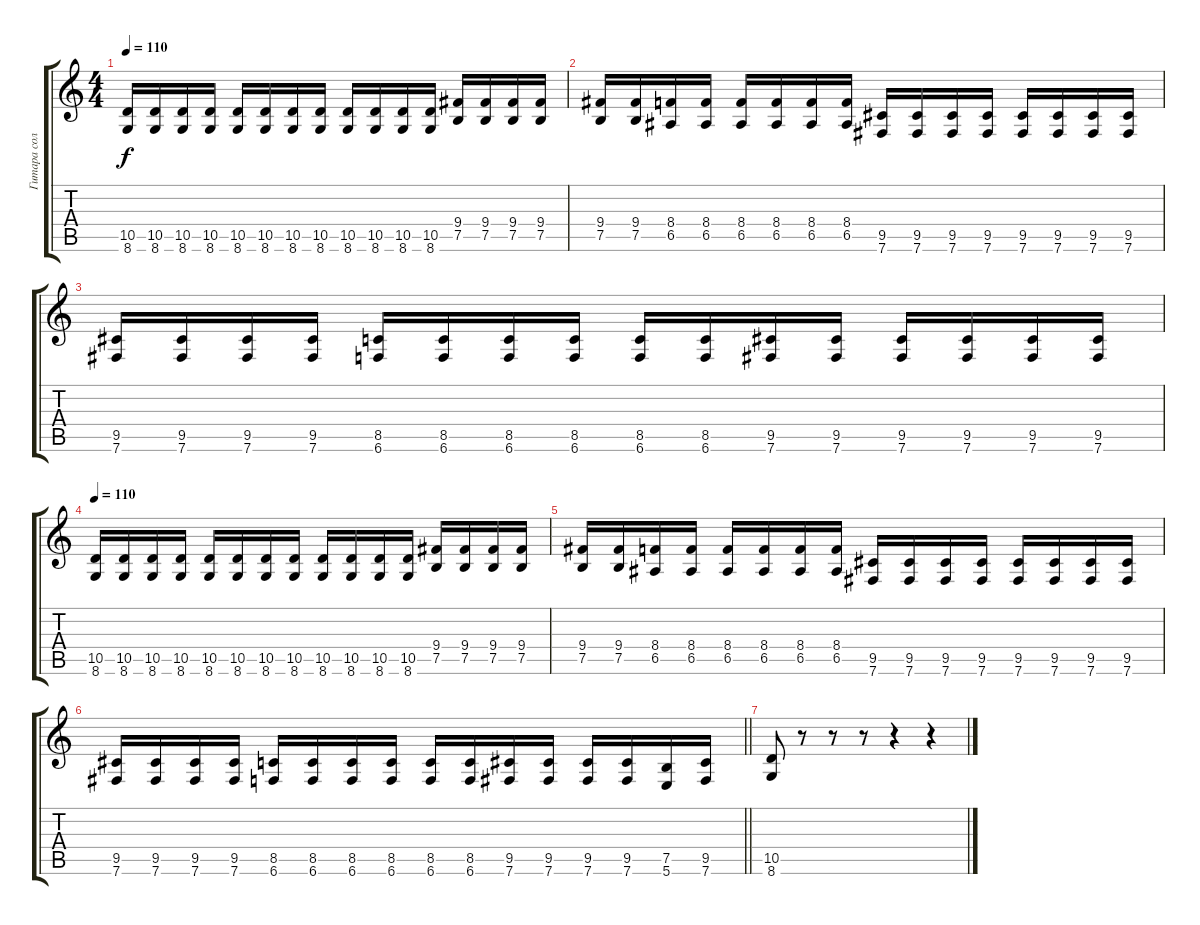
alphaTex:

\track ("Гитара соло Витя" "Гитара сол") {instrument distortionguitar}
\staff {score tabs}
\tuning (B3 Gb3 D3 A2 E2 B1) {hide}
\ts (4 4)
\tempo 110
\clef g2
\ks c
(10.5 8.6).16{dy f} (10.5 8.6).16 (10.5 8.6).16 (10.5 8.6).16 (10.5 8.6).16 (10.5 8.6).16 (10.5 8.6).16 (10.5 8.6).16 (10.5 8.6).16 (10.5 8.6).16 (10.5 8.6).16 (10.5 8.6).16 (9.4 7.5).16 (9.4 7.5).16 (9.4 7.5).16 (9.4 7.5).16 |
(9.4 7.5).16 (9.4 7.5).16 (8.4 6.5).16 (8.4 6.5).16 (8.4 6.5).16 (8.4 6.5).16 (8.4 6.5).16 (8.4 6.5).16 (9.5 7.6).16 (9.5 7.6).16 (9.5 7.6).16 (9.5 7.6).16 (9.5 7.6).16 (9.5 7.6).16 (9.5 7.6).16 (9.5 7.6).16 |
(9.5 7.6).16 (9.5 7.6).16 (9.5 7.6).16 (9.5 7.6).16 (8.5 6.6).16 (8.5 6.6).16 (8.5 6.6).16 (8.5 6.6).16 (8.5 6.6).16 (8.5 6.6).16 (9.5 7.6).16 (9.5 7.6).16 (9.5 7.6).16 (9.5 7.6).16 (9.5 7.6).16 (9.5 7.6).16 |
\tempo 110
(10.5 8.6).16 (10.5 8.6).16 (10.5 8.6).16 (10.5 8.6).16 (10.5 8.6).16 (10.5 8.6).16 (10.5 8.6).16 (10.5 8.6).16 (10.5 8.6).16 (10.5 8.6).16 (10.5 8.6).16 (10.5 8.6).16 (9.4 7.5).16 (9.4 7.5).16 (9.4 7.5).16 (9.4 7.5).16 |
(9.4 7.5).16 (9.4 7.5).16 (8.4 6.5).16 (8.4 6.5).16 (8.4 6.5).16 (8.4 6.5).16 (8.4 6.5).16 (8.4 6.5).16 (9.5 7.6).16 (9.5 7.6).16 (9.5 7.6).16 (9.5 7.6).16 (9.5 7.6).16 (9.5 7.6).16 (9.5 7.6).16 (9.5 7.6).16 |
\barLineRight lightlight
(9.5 7.6).16 (9.5 7.6).16 (9.5 7.6).16 (9.5 7.6).16 (8.5 6.6).16 (8.5 6.6).16 (8.5 6.6).16 (8.5 6.6).16 (8.5 6.6).16 (8.5 6.6).16 (9.5 7.6).16 (9.5 7.6).16 (9.5 7.6).16 (9.5 7.6).16 (7.5 5.6).16 (9.5 7.6).16 |
(10.5 8.6).8 r.8 r.8 r.8 r.4 r.4
